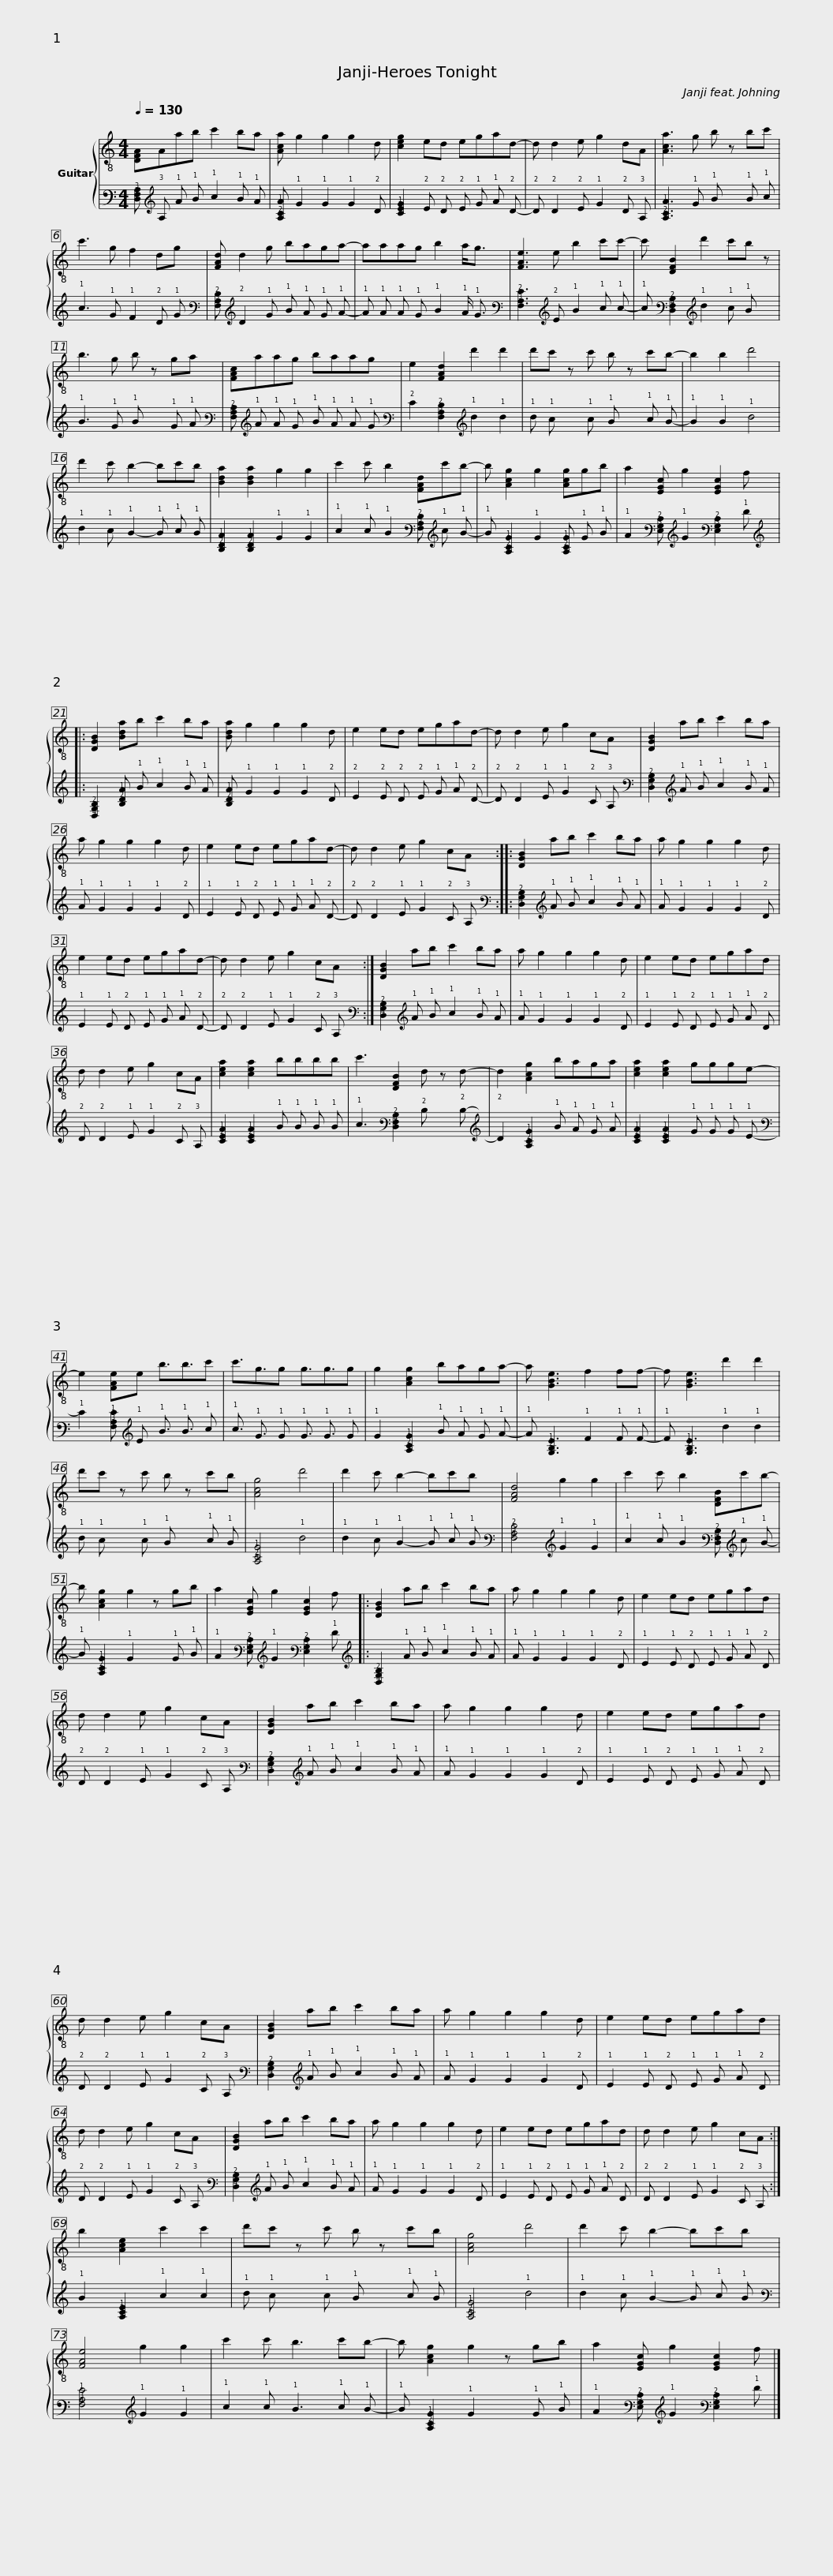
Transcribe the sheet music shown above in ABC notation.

X:1
%%score { 1 | 2 }
L:1/8
Q:1/4=130
M:4/4
I:linebreak $
K:C
V:1 treble-8
V:2 tab stafflines=6 strings="E2,A2,D3,G3,B3,E4 nostems "
V:1
 [DFA]Aab c'2 ba | [Aca] g2 g2 g2 d | [ceg]2 ed egad- | d d2 e g2 dA | [Aca]3 g b z bc' | %5
 c'3 g f2 dg |$ [FAd] d2 g baga- | aaag b2 a<g | [FAe]3 e b2 c'c'- | c' [DFB]2 d'2 c'b z | %10
 b3 g b z ga |$ [FAc]aag baag | e2 [FAd]2 d'2 d'2 | d'c' z c' b z c'b- | b2 b2 d'4 | %15
 d'2 c' b2- bc'b | [Bda]2 [Bda]2 g2 g2 |$ c'2 c' b2 [FAd]c'b- | b [Acg]2 g2 [Acg]gb | a2 [EGc] g2 [EGc]2 f |: %20
 [DGB]2 [Bda]b c'2 ba | [Bda] g2 g2 g2 d | e2 ed egad- |$ d d2 e g2 cA | [DGB]2 ab c'2 ba | %25
 a g2 g2 g2 d | e2 ed egad- | d d2 e g2 cA :: [DGB]2 ab c'2 ba |$ a g2 g2 g2 d | %30
 e2 ed egad- | d d2 e g2 cA :| [DGB]2 ab c'2 ba | a g2 g2 g2 d | e2 ed egad |$ %35
 d d2 e g2 cA | [cea]2 [cea]2 bbbb | c'3 [DFB]2 d z d- | d2 [Acg]2 baga | [cea]2 [cea]2 ggge- | %40
 e2 [FAe]e b3/2b3/2c' |$ c'3/2g3/2g g3/2g3/2g | g2 [Acg]2 baga- | a [GBe]3 f2 ff- | f [GBe]3 d'2 d'2 | %45
 d'c' z c' b z c'b | [Acg]4 d'4 |$ d'2 c' b2- bc'b | [FAd]4 g2 g2 | c'2 c' b2 [DFB]c'b- | %50
 b [Acg]2 g2 z gb | a2 [EGc] g2 [EGc]2 f |: [DGB]2 ab c'2 ba | a g2 g2 g2 d |$ e2 ed egad | %55
 d d2 e g2 cA | [DGB]2 ab c'2 ba | a g2 g2 g2 d | e2 ed egad | d d2 e g2 cA |$ %60
 [DGB]2 ab c'2 ba | a g2 g2 g2 d | e2 ed egad | d d2 e g2 cA | [DGB]2 ab c'2 ba | %65
 a g2 g2 g2 d |$ e2 ed egad | d d2 e g2 cA :| b2 [Ace]2 c'2 c'2 | d'c' z c' b z c'b | %70
 [Acg]4 d'4 | d'2 c' b2- bc'b | [FAe]4 g2 g2 |$ c'2 c' b3 c'b- | b [Acg]2 g2 z gb | %75
 a2 [EGc] g2 [EGc]2 f |] %76
V:2
 [!5!D,!4!F,!3!A,] !3!A, !1!A !1!B !1!c2 !1!B !1!A | [!3!A,!2!C!1!A] !1!G2 !1!G2 !1!G2 !2!D | [!3!C!2!E!1!G]2 !2!E !2!D !2!E !1!G !1!A !2!D- | !2!D !2!D2 !2!E !1!G2 !2!D !3!A, | [!3!A,!2!C!1!A]3 !1!G !1!B x !1!B !1!c | %5
 !1!c3 !1!G !1!F2 !2!D !1!G |$ [!4!F,!3!A,!2!D] !2!D2 !1!G !1!B !1!A !1!G !1!A- | !1!A !1!A !1!A !1!G !1!B2 !1!A/ !1!G3/2 | [!4!F,!3!A,!2!E]3 !2!E !1!B2 !1!c !1!c- | !1!c [!5!D,!4!F,!2!B,]2 !1!d2 !1!c !1!B x | %10
 !1!B3 !1!G !1!B x !1!G !1!A |$ [!4!F,!3!A,!2!C] !1!A !1!A !1!G !1!B !1!A !1!A !1!G | !2!E2 [!4!F,!3!A,!2!D]2 !1!d2 !1!d2 | !1!d !1!c x !1!c !1!B x !1!c !1!B- | !1!B2 !1!B2 !1!d4 | %15
 !1!d2 !1!c !1!B2- !1!B !1!c !1!B | [!3!B,!2!D!1!A]2 [!3!B,!2!D!1!A]2 !1!G2 !1!G2 |$ !1!c2 !1!c !1!B2 [!4!F,!3!A,!2!D] !1!c !1!B- | !1!B [!3!A,!2!C!1!G]2 !1!G2 [!3!A,!2!C!1!G] !1!G !1!B | !1!A2 [!4!E,!3!G,!2!C] !1!G2 [!4!E,!3!G,!2!C]2 !1!F |: %20
 [!4!D,!3!G,!2!B,]2 [!3!B,!2!D!1!A] !1!B !1!c2 !1!B !1!A | [!3!B,!2!D!1!A] !1!G2 !1!G2 !1!G2 !2!D | !2!E2 !2!E !2!D !2!E !1!G !1!A !2!D- |$ !2!D !2!D2 !1!E !1!G2 !2!C !3!A, | [!4!D,!3!G,!2!B,]2 !1!A !1!B !1!c2 !1!B !1!A | %25
 !1!A !1!G2 !1!G2 !1!G2 !2!D | !1!E2 !1!E !2!D !1!E !1!G !1!A !2!D- | !2!D !2!D2 !1!E !1!G2 !2!C !3!A, :: [!4!D,!3!G,!2!B,]2 !1!A !1!B !1!c2 !1!B !1!A |$ !1!A !1!G2 !1!G2 !1!G2 !2!D | %30
 !1!E2 !1!E !2!D !1!E !1!G !1!A !2!D- | !2!D !2!D2 !1!E !1!G2 !2!C !3!A, :| [!4!D,!3!G,!2!B,]2 !1!A !1!B !1!c2 !1!B !1!A | !1!A !1!G2 !1!G2 !1!G2 !2!D | !1!E2 !1!E !2!D !1!E !1!G !1!A !2!D |$ %35
 !2!D !2!D2 !1!E !1!G2 !2!C !3!A, | [!3!C!2!E!1!A]2 [!3!C!2!E!1!A]2 !1!B !1!B !1!B !1!B | !1!c3 [!5!D,!4!F,!2!B,]2 !2!D x !2!D- | !2!D2 [!3!A,!2!C!1!G]2 !1!B !1!A !1!G !1!A | [!3!C!2!E!1!A]2 [!3!C!2!E!1!A]2 !1!G !1!G !1!G !1!E- | %40
 !1!E2 [!4!F,!3!A,!1!E] !1!E !1!B3/2 !1!B3/2 !1!c |$ !1!c3/2 !1!G3/2 !1!G !1!G3/2 !1!G3/2 !1!G | !1!G2 [!3!A,!2!C!1!G]2 !1!B !1!A !1!G !1!A- | !1!A [!3!G,!2!B,!1!E]3 !1!F2 !1!F !1!F- | !1!F [!3!G,!2!B,!1!E]3 !1!d2 !1!d2 | %45
 !1!d !1!c x !1!c !1!B x !1!c !1!B | [!3!A,!2!C!1!G]4 !1!d4 |$ !1!d2 !1!c !1!B2- !1!B !1!c !1!B | [!4!F,!3!A,!2!D]4 !1!G2 !1!G2 | !1!c2 !1!c !1!B2 [!5!D,!4!F,!2!B,] !1!c !1!B- | %50
 !1!B [!3!A,!2!C!1!G]2 !1!G2 x !1!G !1!B | !1!A2 [!4!E,!3!G,!2!C] !1!G2 [!4!E,!3!G,!2!C]2 !1!F |: [!4!D,!3!G,!2!B,]2 !1!A !1!B !1!c2 !1!B !1!A | !1!A !1!G2 !1!G2 !1!G2 !2!D |$ !1!E2 !1!E !2!D !1!E !1!G !1!A !2!D | %55
 !2!D !2!D2 !1!E !1!G2 !2!C !3!A, | [!4!D,!3!G,!2!B,]2 !1!A !1!B !1!c2 !1!B !1!A | !1!A !1!G2 !1!G2 !1!G2 !2!D | !1!E2 !1!E !2!D !1!E !1!G !1!A !2!D | !2!D !2!D2 !1!E !1!G2 !2!C !3!A, |$ %60
 [!4!D,!3!G,!2!B,]2 !1!A !1!B !1!c2 !1!B !1!A | !1!A !1!G2 !1!G2 !1!G2 !2!D | !1!E2 !1!E !2!D !1!E !1!G !1!A !2!D | !2!D !2!D2 !1!E !1!G2 !2!C !3!A, | [!4!D,!3!G,!2!B,]2 !1!A !1!B !1!c2 !1!B !1!A | %65
 !1!A !1!G2 !1!G2 !1!G2 !2!D |$ !1!E2 !1!E !2!D !1!E !1!G !1!A !2!D | !2!D !2!D2 !1!E !1!G2 !2!C !3!A, :| !1!B2 [!3!A,!2!C!1!E]2 !1!c2 !1!c2 | !1!d !1!c x !1!c !1!B x !1!c !1!B | %70
 [!3!A,!2!C!1!G]4 !1!d4 | !1!d2 !1!c !1!B2- !1!B !1!c !1!B | [!4!F,!3!A,!1!E]4 !1!G2 !1!G2 |$ !1!c2 !1!c !1!B3 !1!c !1!B- | !1!B [!3!A,!2!C!1!G]2 !1!G2 x !1!G !1!B | %75
 !1!A2 [!4!E,!3!G,!2!C] !1!G2 [!4!E,!3!G,!2!C]2 !1!F |] %76
